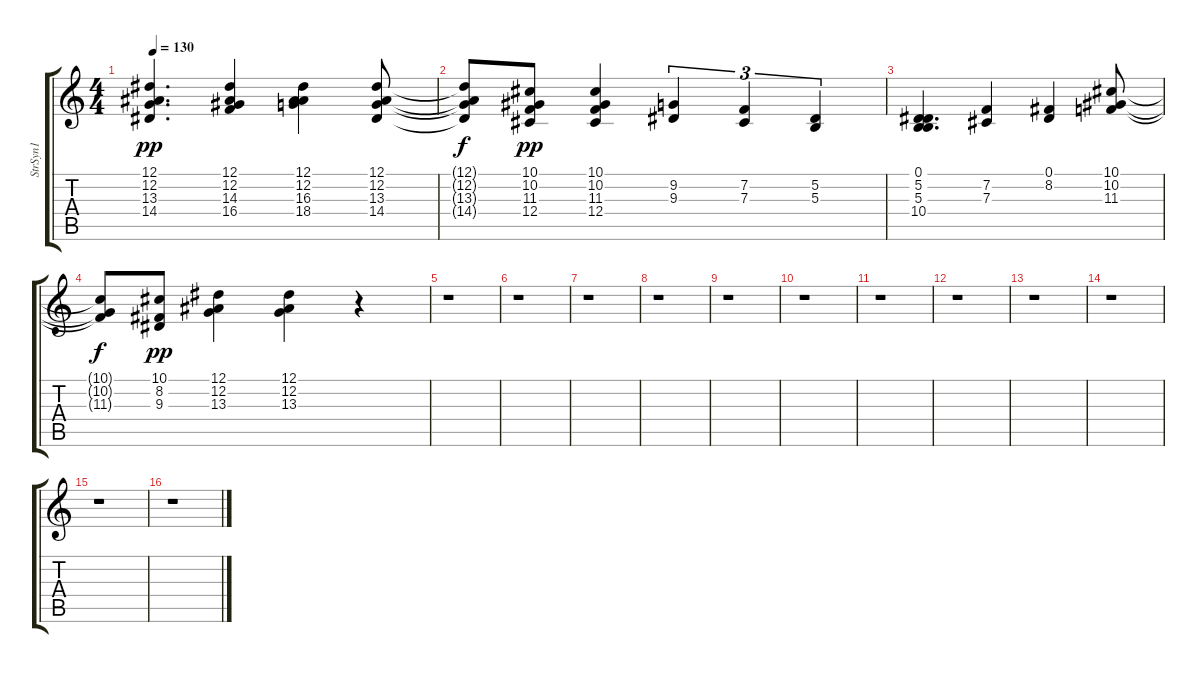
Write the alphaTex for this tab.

\track ("StrSyn1" "StrSyn1") {instrument synthstrings1}
\staff {score tabs}
\tuning (Eb4 Bb3 Gb3 Db3 Ab2 Eb2) {hide}
\ts (4 4)
\tempo 130
\clef g2
\ks c
(12.1 12.2 13.3 14.4).4{d dy pp} (12.1 12.2 14.3 16.4).4 (12.1 12.2 16.3 18.4).4 (12.1 12.2 13.3 14.4).8 |
(12.1{t} 12.2{t} 13.3{t} 14.4{t}).8{dy f} (10.1 10.2 11.3 12.4).8{dy pp} (10.1 10.2 11.3 12.4).4 (9.2 9.3).4{tu (3 2)} (7.2 7.3).4{tu (3 2)} (5.2 5.3).4{tu (3 2)} |
(0.1 5.2 5.3 10.4).4{d} (7.2 7.3).4 (0.1 8.2).4 (10.1 10.2 11.3).8 |
(10.1{t} 10.2{t} 11.3{t}).8{dy f} (10.1 8.2 9.3).8{dy pp} (12.1 12.2 13.3).4 (12.1 12.2 13.3).4 r.4 |
r.1 |
r.1 |
r.1 |
r.1 |
r.1 |
r.1 |
r.1 |
r.1 |
r.1 |
r.1 |
r.1 |
r.1
